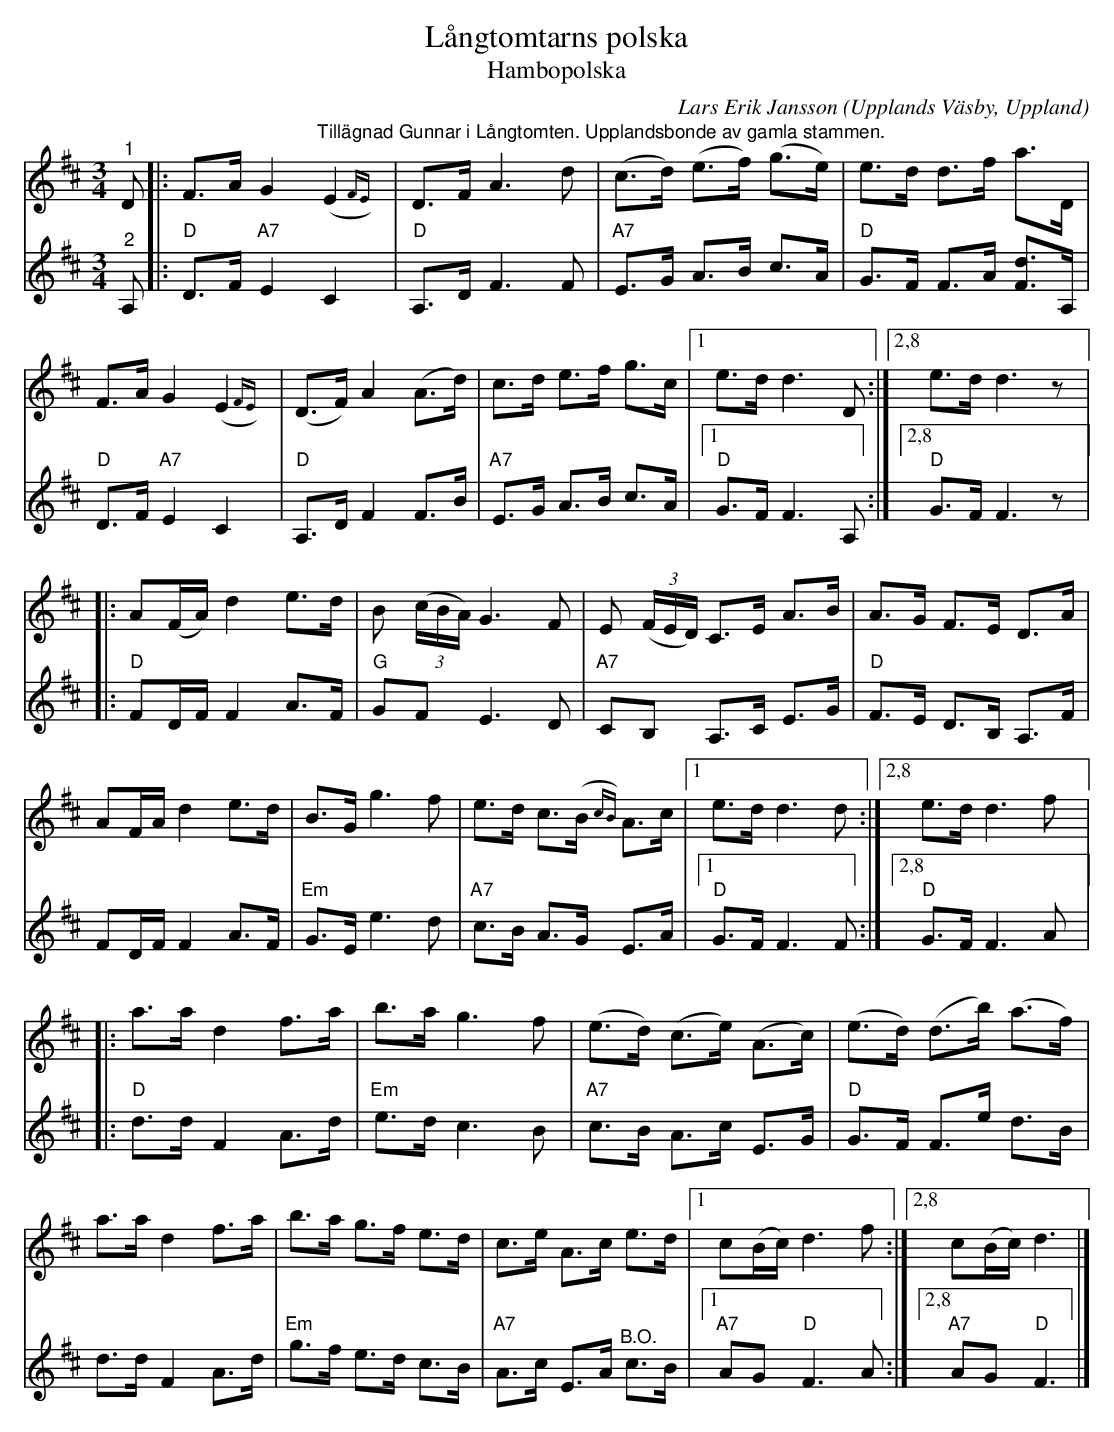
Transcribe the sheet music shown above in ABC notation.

X:1
T:Långtomtarns polska
T:Hambopolska
C:Lars Erik Jansson
O:Upplands Väsby, Uppland
L:1/8
M:3/4
K:D
V:1
"^1" D |: F>A G2 "^Tillägnad Gunnar i Långtomten. Upplandsbonde av gamla stammen." (E2{FE)} | D>F A3 d | (c>d) (e>f) (g>e) | e>d d>f a>D |
F>A G2 (E2{FE)} | (D>F) A2 (A>d) | c>d e>f g>c |1 e>d d3 D :|2,8 e>d d3 z |:
A(F/A/) d2 e>d | B (3(c/B/A/) G3 F | E (3(F/E/D/) C>E A>B | A>G F>E D>A |
AF/A/ d2 e>d | B>G g3 f | e>d c>(B{cB)} A>c |1 e>d d3 d :|2,8 e>d d3 f |:
a>a d2 f>a | b>a g3 f | (e>d) (c>e) (A>c) | (e>d) (d>b) (a>f) |
a>a d2 f>a | b>a g>f e>d | c>e A>c e>d |1 c(B/c/) d3 f :|2,8 c(B/c/) d3 |]
V:2
"^2" A, |:"D" D>F"A7" E2 C2 |"D" A,>D F3 F |"A7" E>G A>B c>A | "D" G>F F>A [Fd]>A, |
"D" D>F "A7" E2 C2 | "D" A,>D F2 F>B | "A7" E>G A>B c>A |1 "D" G>F F3 A, :|2,8 "D" G>F F3 z |:
"D" FD/F/ F2 A>F |"G" GF E3 D | "A7" CB, A,>C E>G | "D" F>E D>B, A,>F |
FD/F/ F2 A>F | "Em" G>E e3 d |"A7" c>B A>G E>A |1 "D" G>F F3 F :|2,8"D" G>F F3 A |:
"D" d>d F2 A>d |"Em" e>d c3 B |"A7" c>B A>c E>G |
"D" G>F F>e d>B | d>d F2 A>d | "Em" g>f e>d c>B |"A7" A>c E>A "^B.O." c>B |1"A7" AG"D" F3 A :|2,8 "A7" AG"D" F3 |]
